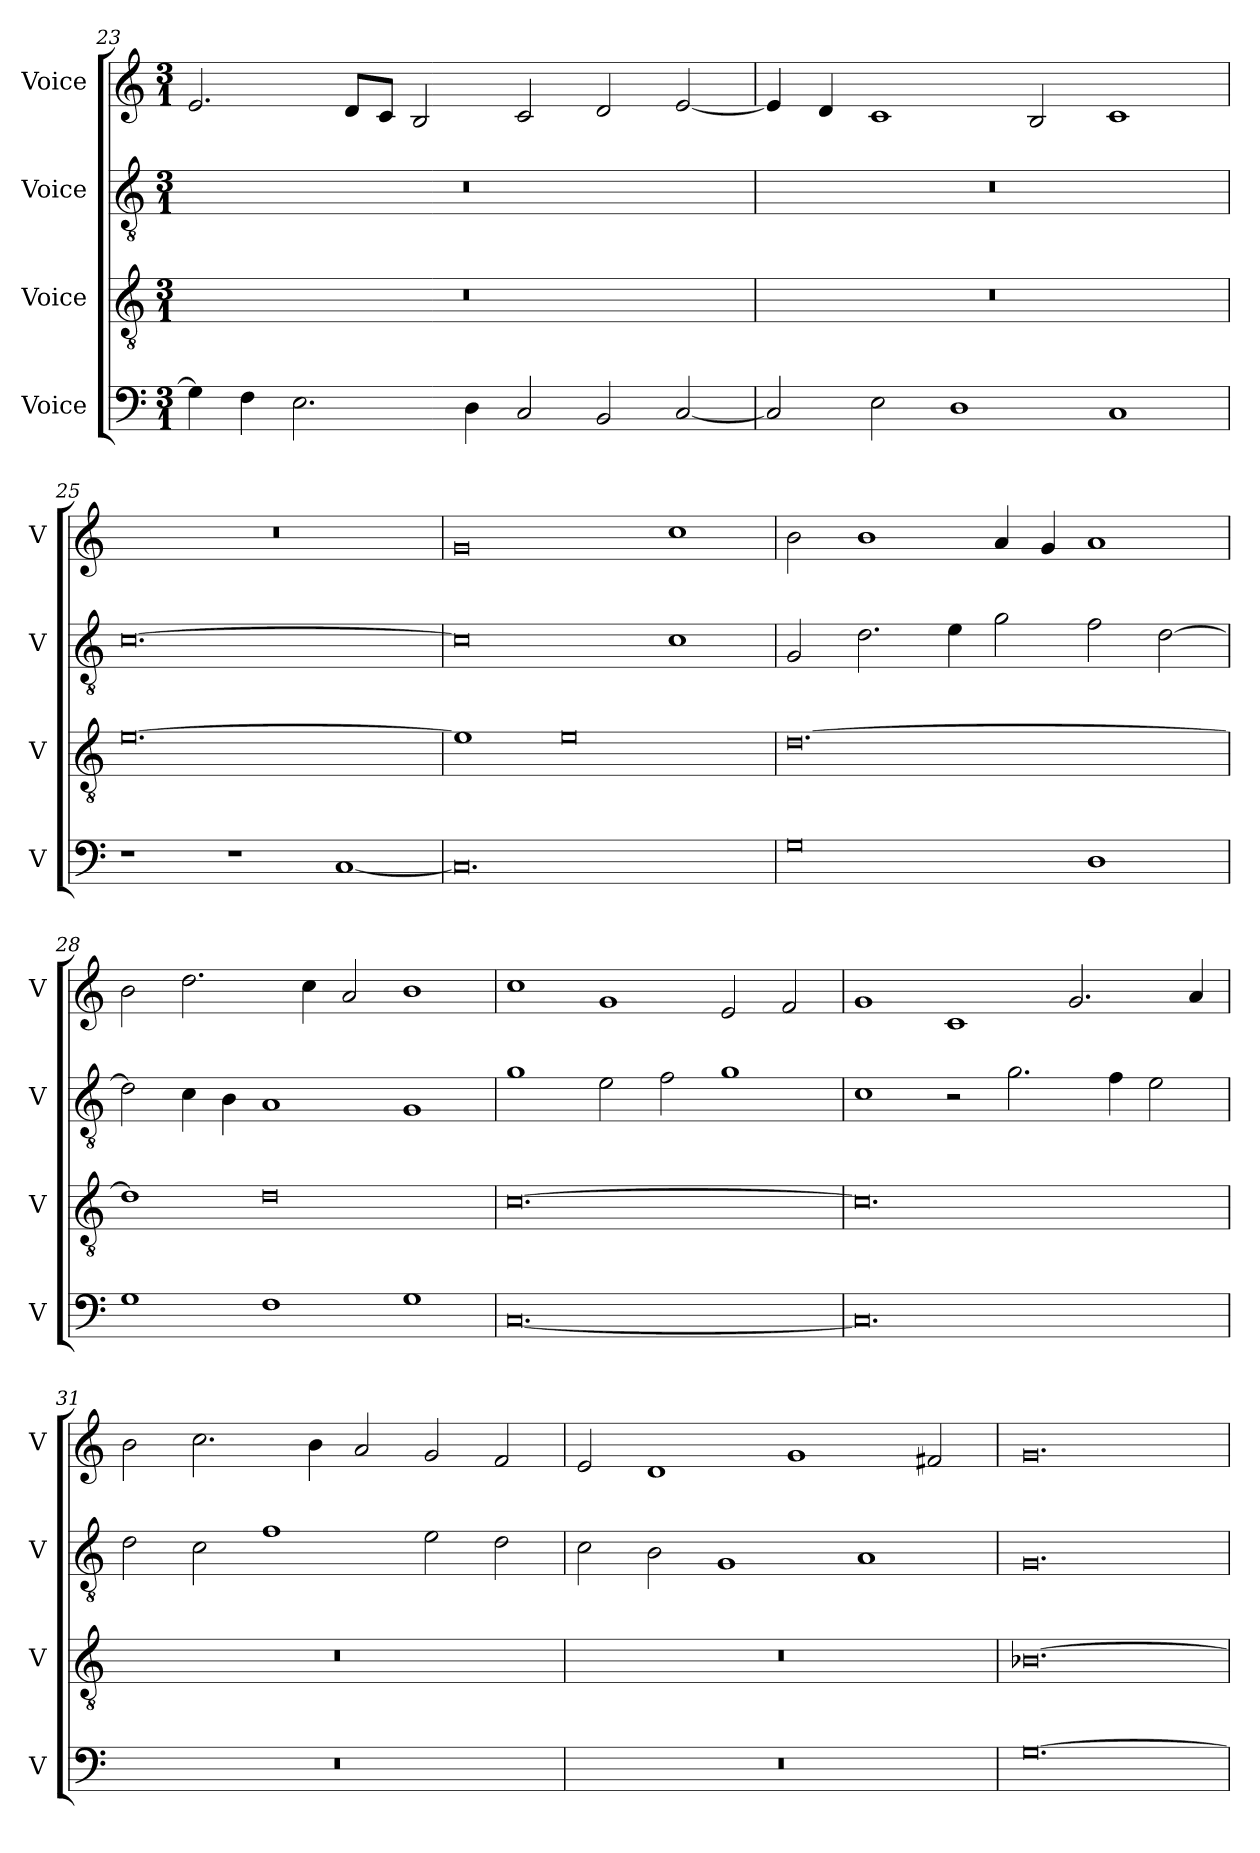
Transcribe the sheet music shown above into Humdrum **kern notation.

**kern	**kern	**kern	**kern
*part4	*part3	*part2	*part1
*staff4	*staff3	*staff2	*staff1
*I"Voice	*I"Voice	*I"Voice	*I"Voice
*I'V	*I'V	*I'V	*I'V
!!LO:LB:g=z
*clefF4	*clefGv2	*clefGv2	*clefG2
*k[]	*k[]	*k[]	*k[]
*M3/1	*M3/1	*M3/1	*M3/1
=23	=23	=23	=23
4G\]	0.r	0.r	2.e/
4F\	.	.	.
2.E\	.	.	.
.	.	.	8d/L
.	.	.	8c/J
.	.	.	2B/
4D\	.	.	.
2C/	.	.	2c/
2BB/	.	.	2d/
[2C/	.	.	[2e/
=24	=24	=24	=24
2C/]	0.r	0.r	4e/]
.	.	.	4d/
2E\	.	.	1c
1D	.	.	.
.	.	.	2B/
1C	.	.	1c
=25	=25	=25	=25
1r	[0.e	[0.c	0.r
1r	.	.	.
[1C	.	.	.
!!LO:LB:g=z
=26	=26	=26	=26
0.C]	1e]	0c]	0g
.	0e	.	.
.	.	1c	1cc
=27	=27	=27	=27
0G	[0.d	2G/	2b\
.	.	2.d\	1b
.	.	4e\	.
.	.	2g\	4a/
.	.	.	4g/
1D	.	2f\	1a
.	.	[2d\	.
=28	=28	=28	=28
1G	1d]	2d\]	2b\
.	.	4c\	2.dd\
.	.	4B\	.
1F	0d	1A	.
.	.	.	4cc\
.	.	.	2a/
1G	.	1G	1b
!!LO:LB:g=z
=29	=29	=29	=29
[0.C	[0.c	1g	1cc
.	.	2e\	1g
.	.	2f\	.
.	.	1g	2e/
.	.	.	2f/
=30	=30	=30	=30
0.C]	0.c]	1c	1g
.	.	2r	1c
.	.	2.g\	.
.	.	.	2.g/
.	.	4f\	.
.	.	2e\	.
.	.	.	4a/
=31	=31	=31	=31
0.r	0.r	2d\	2b\
.	.	2c\	2.cc\
.	.	1f	.
.	.	.	4b\
.	.	.	2a/
.	.	2e\	2g/
.	.	2d\	2f/
!!LO:PB:g=z
=32	=32	=32	=32
0.r	0.r	2c\	2e/
.	.	2B\	1d
.	.	1G	.
.	.	.	1g
.	.	1A	.
.	.	.	2f#X/
=33	=33	=33	=33
[0.G	[0.B-X	0.G	0.g
=	=	=	=
*-	*-	*-	*-
